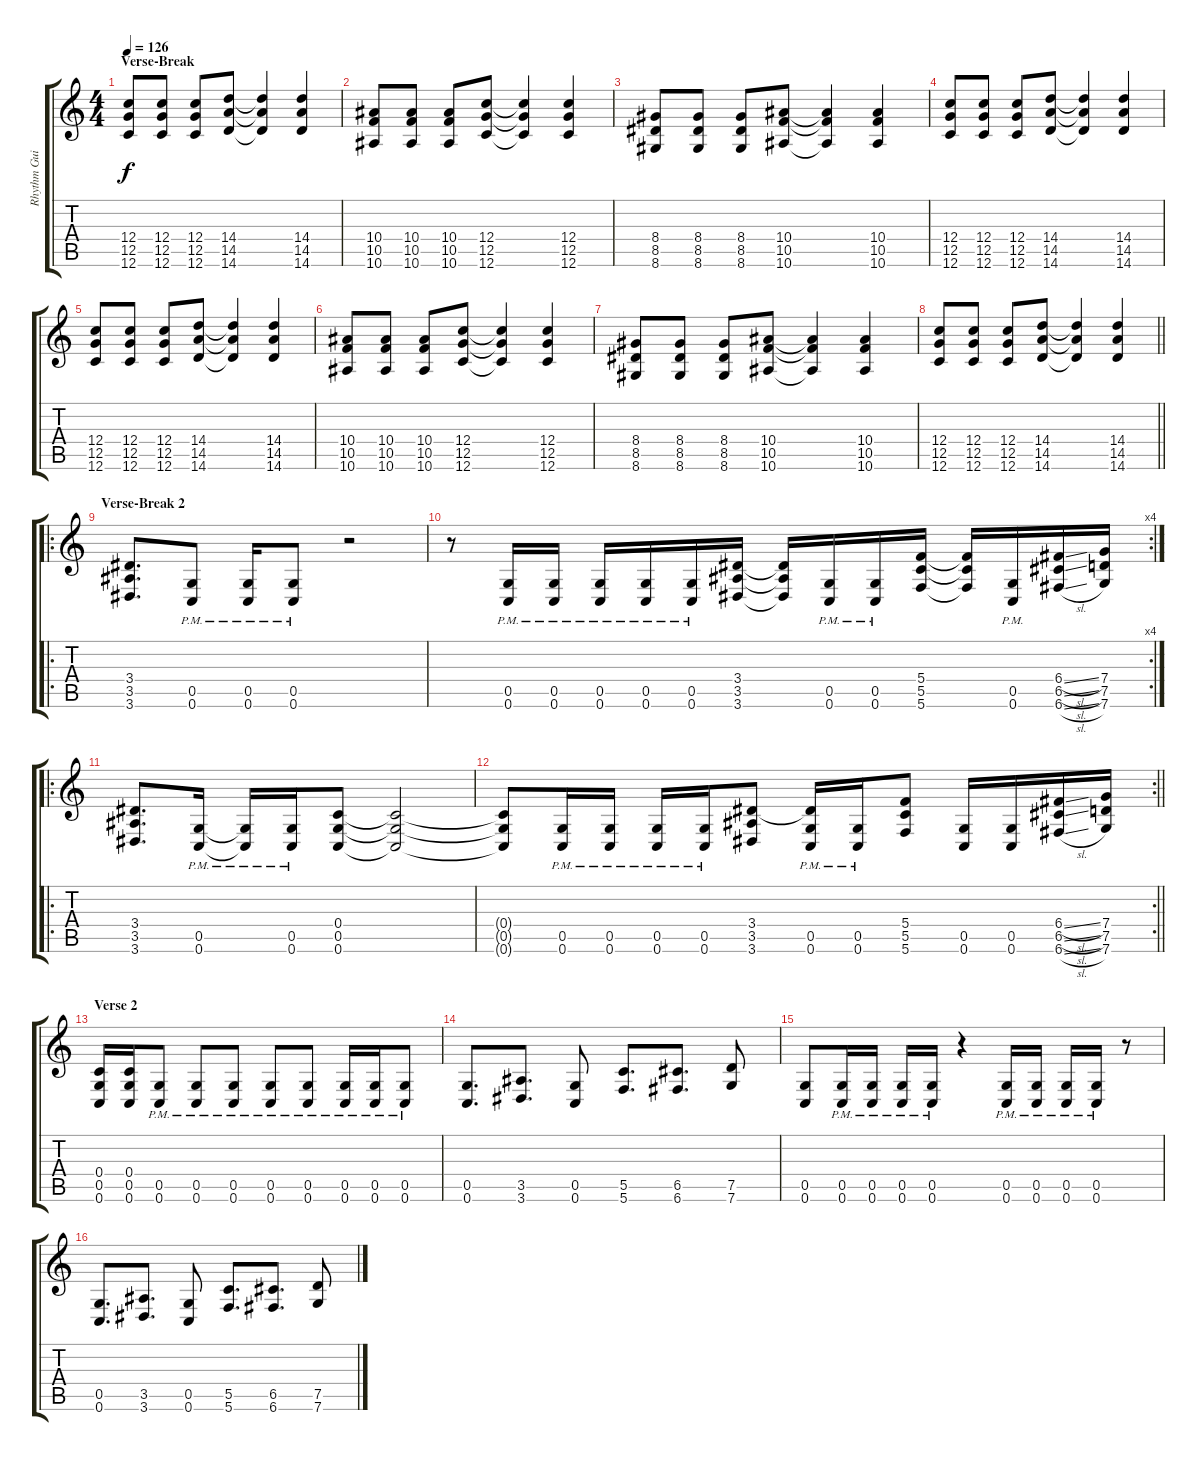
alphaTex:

\track ("Rhythm Guitar (elec. w/dist.) [Double]" "Rhythm Gui") {instrument distortionguitar}
\staff {score tabs}
\tuning (D4 A3 F3 C3 G2 C2) {hide}
\ts (4 4)
\section ("" "Verse-Break")
\tempo 126
\clef g2
\ks c
(12.4 12.5 12.6).8{dy f} (12.4 12.5 12.6).8 (12.4 12.5 12.6).8 (14.4 14.5 14.6).8 (14.4{t} 14.5{t} 14.6{t}).4 (14.4 14.5 14.6).4 |
(10.4 10.5 10.6).8 (10.4 10.5 10.6).8 (10.4 10.5 10.6).8 (12.4 12.5 12.6).8 (12.4{t} 12.5{t} 12.6{t}).4 (12.4 12.5 12.6).4 |
(8.4 8.5 8.6).8 (8.4 8.5 8.6).8 (8.4 8.5 8.6).8 (10.4 10.5 10.6).8 (10.4{t} 10.5{t} 10.6{t}).4 (10.4 10.5 10.6).4 |
(12.4 12.5 12.6).8 (12.4 12.5 12.6).8 (12.4 12.5 12.6).8 (14.4 14.5 14.6).8 (14.4{t} 14.5{t} 14.6{t}).4 (14.4 14.5 14.6).4 |
(12.4 12.5 12.6).8 (12.4 12.5 12.6).8 (12.4 12.5 12.6).8 (14.4 14.5 14.6).8 (14.4{t} 14.5{t} 14.6{t}).4 (14.4 14.5 14.6).4 |
(10.4 10.5 10.6).8 (10.4 10.5 10.6).8 (10.4 10.5 10.6).8 (12.4 12.5 12.6).8 (12.4{t} 12.5{t} 12.6{t}).4 (12.4 12.5 12.6).4 |
(8.4 8.5 8.6).8 (8.4 8.5 8.6).8 (8.4 8.5 8.6).8 (10.4 10.5 10.6).8 (10.4{t} 10.5{t} 10.6{t}).4 (10.4 10.5 10.6).4 |
\barLineRight lightlight
(12.4 12.5 12.6).8 (12.4 12.5 12.6).8 (12.4 12.5 12.6).8 (14.4 14.5 14.6).8 (14.4{t} 14.5{t} 14.6{t}).4 (14.4 14.5 14.6).4 |
\ro
\section ("" "Verse-Break 2")
(3.4 3.5 3.6).8{d} (0.5{pm} 0.6{pm}).8 (0.5{pm} 0.6{pm}).16 (0.5{pm} 0.6{pm}).8 r.2 |
\rc 4
r.8 (0.5 0.6{pm}).16 (0.5 0.6{pm}).16 (0.5 0.6{pm}).16 (0.5 0.6{pm}).16 (0.5 0.6{pm}).16 (3.4 3.5 3.6).16 (3.4{t} 3.5{t} 3.6{t}).16 (0.5 0.6{pm}).16 (0.5 0.6{pm}).16 (5.4 5.5 5.6).16 (5.4{t} 5.5{t} 5.6{t}).16 (0.5 0.6{pm}).16 (6.4{sl} 6.5{sl} 6.6{sl}).16 (7.4 7.5 7.6).16 |
\ro
(3.4 3.5 3.6).8{d} (0.5{pm} 0.6{pm}).16 (0.5{pm t} 0.6{pm t}).16 (0.5{pm} 0.6{pm}).16 (0.4 0.5 0.6).8 (0.4{t} 0.5{t} 0.6{t}).2 |
\rc 2
\barLineRight lightlight
(0.4{t} 0.5{t} 0.6{t}).8 (0.5{pm} 0.6{pm}).16 (0.5{pm} 0.6{pm}).16 (0.5{pm} 0.6{pm}).16 (0.5{pm} 0.6{pm}).16 (3.4 3.5 3.6).8 (3.4{t} 0.5{pm} 0.6{pm}).16 (0.5{pm} 0.6{pm}).16 (5.4 5.5 5.6).8 (0.5 0.6).16 (0.5 0.6).16 (6.4{sl} 6.5{sl} 6.6{sl}).16 (7.4 7.5 7.6).16 |
\section ("" "Verse 2")
(0.4 0.5 0.6).16 (0.4 0.5 0.6).16 (0.5{pm} 0.6{pm}).8 (0.5{pm} 0.6{pm}).8 (0.5{pm} 0.6{pm}).8 (0.5{pm} 0.6{pm}).8 (0.5{pm} 0.6{pm}).8 (0.5{pm} 0.6{pm}).16 (0.5{pm} 0.6{pm}).16 (0.5{pm} 0.6{pm}).8 |
(0.5 0.6).8{d} (3.5 3.6).8{d} (0.5 0.6).8 (5.5 5.6).8{d} (6.5 6.6).8{d} (7.5 7.6).8 |
(0.5 0.6).8 (0.5{pm} 0.6{pm}).16 (0.5{pm} 0.6{pm}).16 (0.5{pm} 0.6{pm}).16 (0.5{pm} 0.6{pm}).16 r.4 (0.5{pm} 0.6).16 (0.5{pm} 0.6).16 (0.5{pm} 0.6).16 (0.5{pm} 0.6{pm}).16 r.8 |
(0.5 0.6).8{d} (3.5 3.6).8{d} (0.5 0.6).8 (5.5 5.6).8{d} (6.5 6.6).8{d} (7.5 7.6).8
